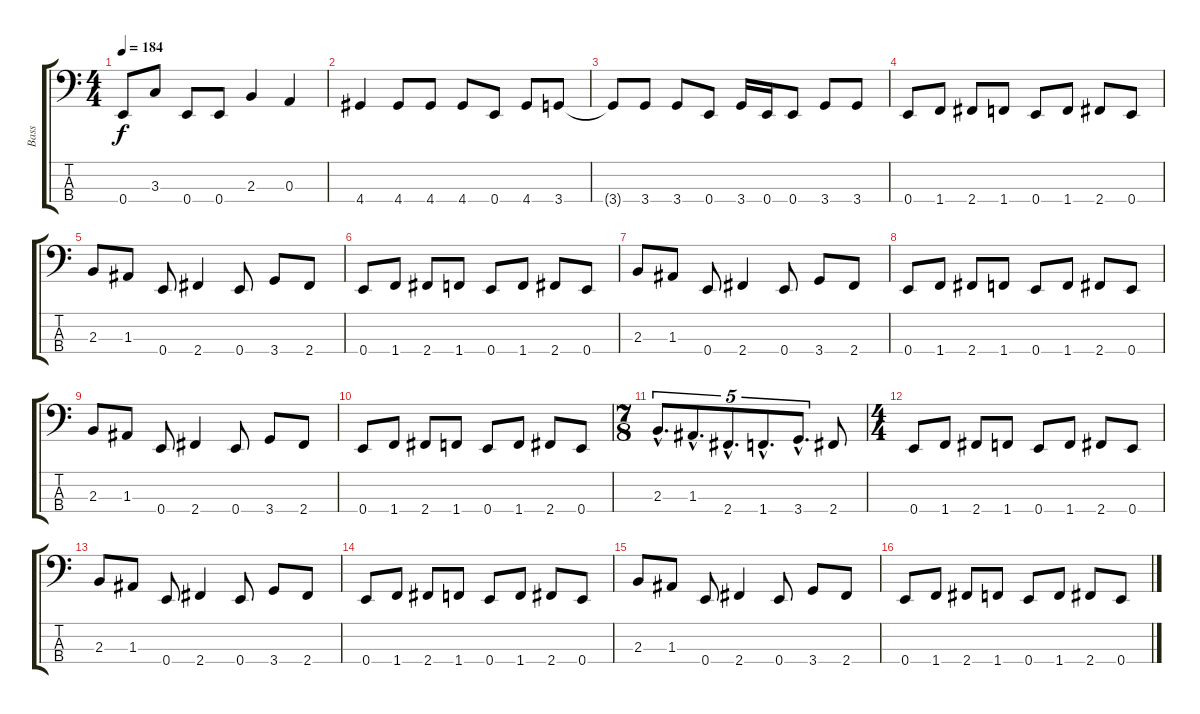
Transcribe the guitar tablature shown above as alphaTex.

\track ("Bass" "Bass") {instrument electricbassfinger}
\staff {score tabs}
\tuning (G2 D2 A1 E1) {hide}
\ts (4 4)
\tempo 184
\clef f4
\ks c
0.4.8{dy f} 3.3.8 0.4.8 0.4.8 2.3.4 0.3.4 |
4.4.4 4.4.8 4.4.8 4.4.8 0.4.8 4.4.8 3.4.8 |
3.4{t}.8 3.4.8 3.4.8 0.4.8 3.4.16 0.4.16 0.4.8 3.4.8 3.4.8 |
0.4.8 1.4.8 2.4.8 1.4.8 0.4.8 1.4.8 2.4.8 0.4.8 |
2.3.8 1.3.8 0.4.8 2.4.4 0.4.8 3.4.8 2.4.8 |
0.4.8 1.4.8 2.4.8 1.4.8 0.4.8 1.4.8 2.4.8 0.4.8 |
2.3.8 1.3.8 0.4.8 2.4.4 0.4.8 3.4.8 2.4.8 |
0.4.8 1.4.8 2.4.8 1.4.8 0.4.8 1.4.8 2.4.8 0.4.8 |
2.3.8 1.3.8 0.4.8 2.4.4 0.4.8 3.4.8 2.4.8 |
0.4.8 1.4.8 2.4.8 1.4.8 0.4.8 1.4.8 2.4.8 0.4.8 |
\ts (7 8)
2.3{hac}.8{d tu (5 4)} 1.3{hac}.8{d tu (5 4)} 2.4{hac}.8{d tu (5 4)} 1.4{hac}.8{d tu (5 4)} 3.4{hac}.8{d tu (5 4)} 2.4.8 |
\ts (4 4)
0.4.8 1.4.8 2.4.8 1.4.8 0.4.8 1.4.8 2.4.8 0.4.8 |
2.3.8 1.3.8 0.4.8 2.4.4 0.4.8 3.4.8 2.4.8 |
0.4.8 1.4.8 2.4.8 1.4.8 0.4.8 1.4.8 2.4.8 0.4.8 |
2.3.8 1.3.8 0.4.8 2.4.4 0.4.8 3.4.8 2.4.8 |
0.4.8 1.4.8 2.4.8 1.4.8 0.4.8 1.4.8 2.4.8 0.4.8
